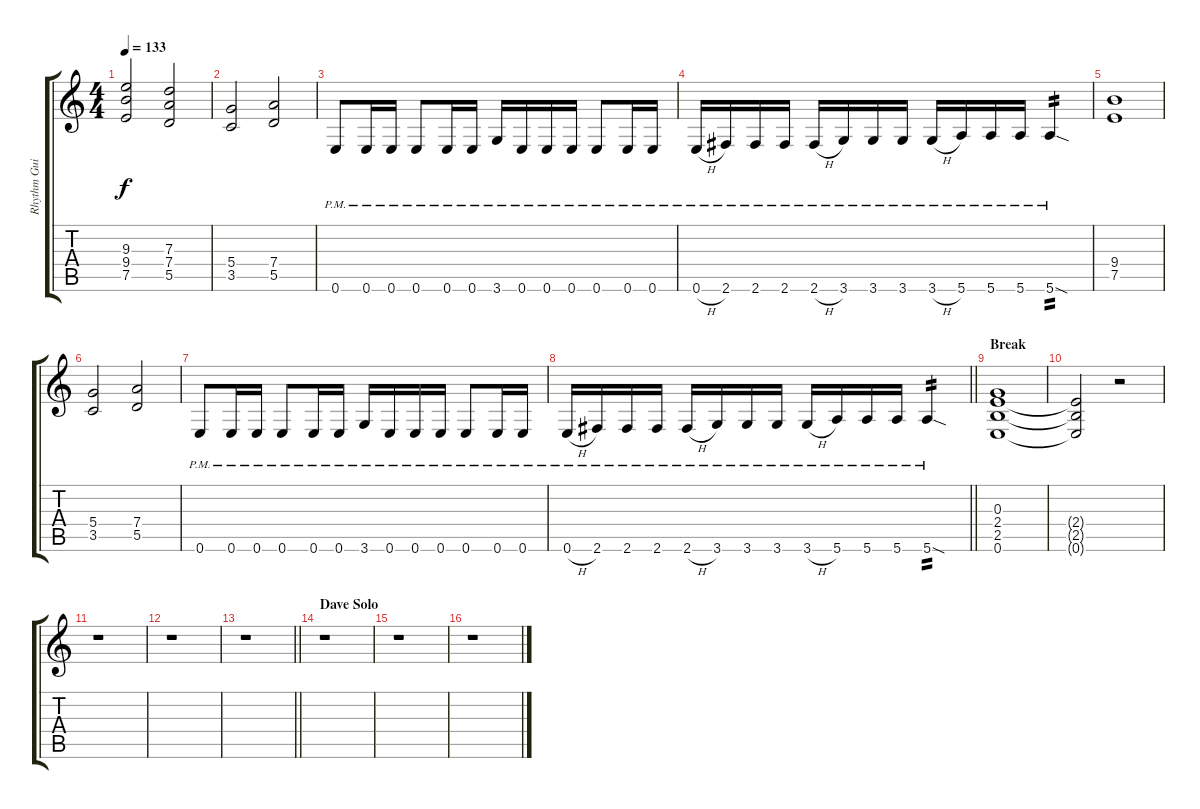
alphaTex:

\track ("Rhythm Guitar R" "Rhythm Gui") {instrument distortionguitar}
\staff {score tabs}
\tuning (E4 B3 G3 D3 A2 E2) {hide}
\ts (4 4)
\tempo 133
\clef g2
\ks c
(9.3 9.4 7.5).2{dy f} (7.3 7.4 5.5).2 |
(5.4 3.5).2 (7.4 5.5).2 |
0.6{pm}.8 0.6{pm}.16 0.6{pm}.16 0.6{pm}.8 0.6{pm}.16 0.6{pm}.16 3.6{pm}.16 0.6{pm}.16 0.6{pm}.16 0.6{pm}.16 0.6{pm}.8 0.6{pm}.16 0.6{pm}.16 |
0.6{h pm}.16 2.6{pm}.16 2.6{pm}.16 2.6{pm}.16 2.6{h pm}.16 3.6{pm}.16 3.6{pm}.16 3.6{pm}.16 3.6{h pm}.16 5.6{pm}.16 5.6{pm}.16 5.6{pm}.16 5.6{sod pm}.4{tp 2} |
(9.4 7.5).1 |
(5.4 3.5).2 (7.4 5.5).2 |
0.6{pm}.8 0.6{pm}.16 0.6{pm}.16 0.6{pm}.8 0.6{pm}.16 0.6{pm}.16 3.6{pm}.16 0.6{pm}.16 0.6{pm}.16 0.6{pm}.16 0.6{pm}.8 0.6{pm}.16 0.6{pm}.16 |
\barLineRight lightlight
0.6{h pm}.16 2.6{pm}.16 2.6{pm}.16 2.6{pm}.16 2.6{h pm}.16 3.6{pm}.16 3.6{pm}.16 3.6{pm}.16 3.6{h pm}.16 5.6{pm}.16 5.6{pm}.16 5.6{pm}.16 5.6{sod pm}.4{tp 2} |
\section ("" "Break")
(0.3 2.4 2.5 0.6).1 |
(2.4{t} 2.5{t} 0.6{t}).2 r.2 |
r.1 |
r.1 |
\barLineRight lightlight
r.1 |
\section ("" "Dave Solo")
r.1 |
r.1 |
r.1
